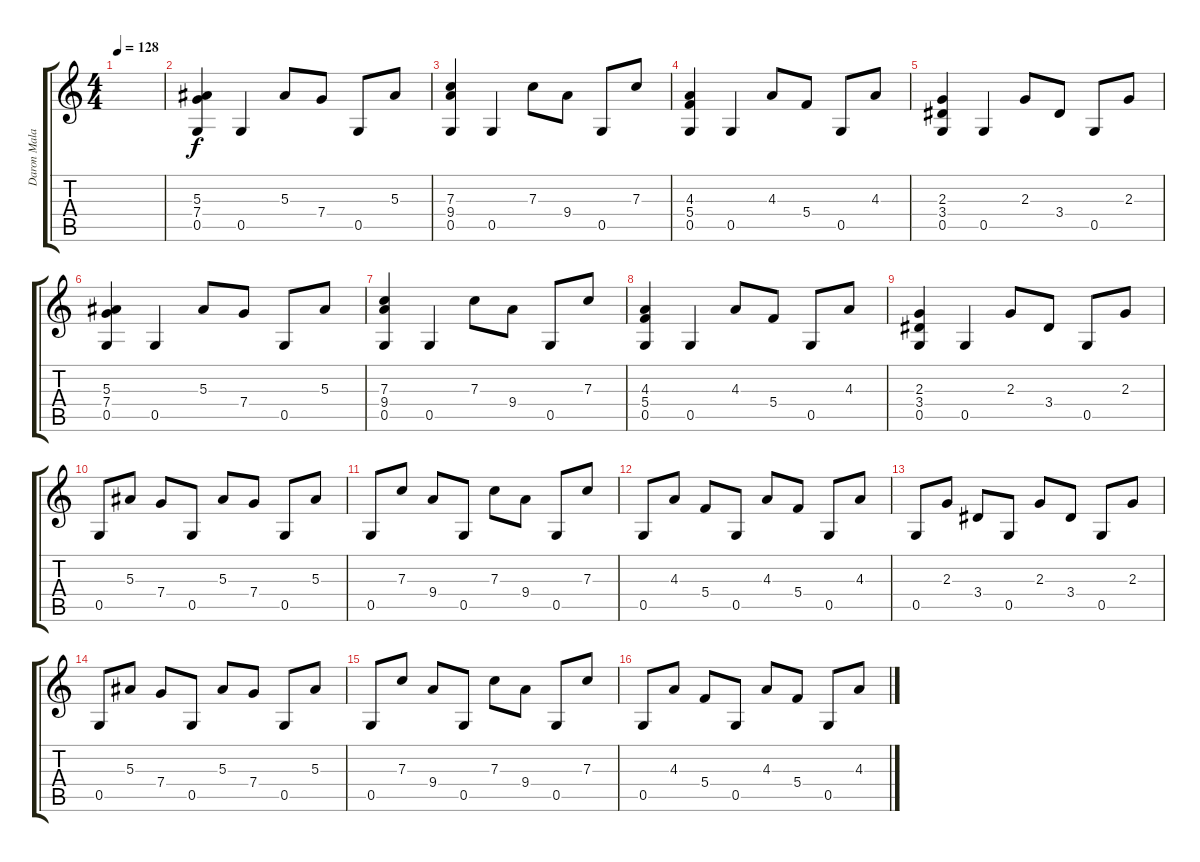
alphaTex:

\track ("Daron Malakian " "Daron Mala") {instrument distortionguitar}
\staff {score tabs}
\tuning (D4 A3 F3 C3 G2 C2) {hide}
\ts (4 4)
\tempo 128
\clef g2
\ks c
|
(5.3 7.4 0.5).4 0.5.4 5.3.8 7.4.8 0.5.8 5.3.8 |
(7.3 9.4 0.5).4 0.5.4 7.3.8 9.4.8 0.5.8 7.3.8 |
(4.3 5.4 0.5).4 0.5.4 4.3.8 5.4.8 0.5.8 4.3.8 |
(2.3 3.4 0.5).4 0.5.4 2.3.8 3.4.8 0.5.8 2.3.8 |
(5.3 7.4 0.5).4 0.5.4 5.3.8 7.4.8 0.5.8 5.3.8 |
(7.3 9.4 0.5).4 0.5.4 7.3.8 9.4.8 0.5.8 7.3.8 |
(4.3 5.4 0.5).4 0.5.4 4.3.8 5.4.8 0.5.8 4.3.8 |
(2.3 3.4 0.5).4 0.5.4 2.3.8 3.4.8 0.5.8 2.3.8 |
0.5.8 5.3.8 7.4.8 0.5.8 5.3.8 7.4.8 0.5.8 5.3.8 |
0.5.8 7.3.8 9.4.8 0.5.8 7.3.8 9.4.8 0.5.8 7.3.8 |
0.5.8 4.3.8 5.4.8 0.5.8 4.3.8 5.4.8 0.5.8 4.3.8 |
0.5.8 2.3.8 3.4.8 0.5.8 2.3.8 3.4.8 0.5.8 2.3.8 |
0.5.8 5.3.8 7.4.8 0.5.8 5.3.8 7.4.8 0.5.8 5.3.8 |
0.5.8 7.3.8 9.4.8 0.5.8 7.3.8 9.4.8 0.5.8 7.3.8 |
0.5.8 4.3.8 5.4.8 0.5.8 4.3.8 5.4.8 0.5.8 4.3.8
